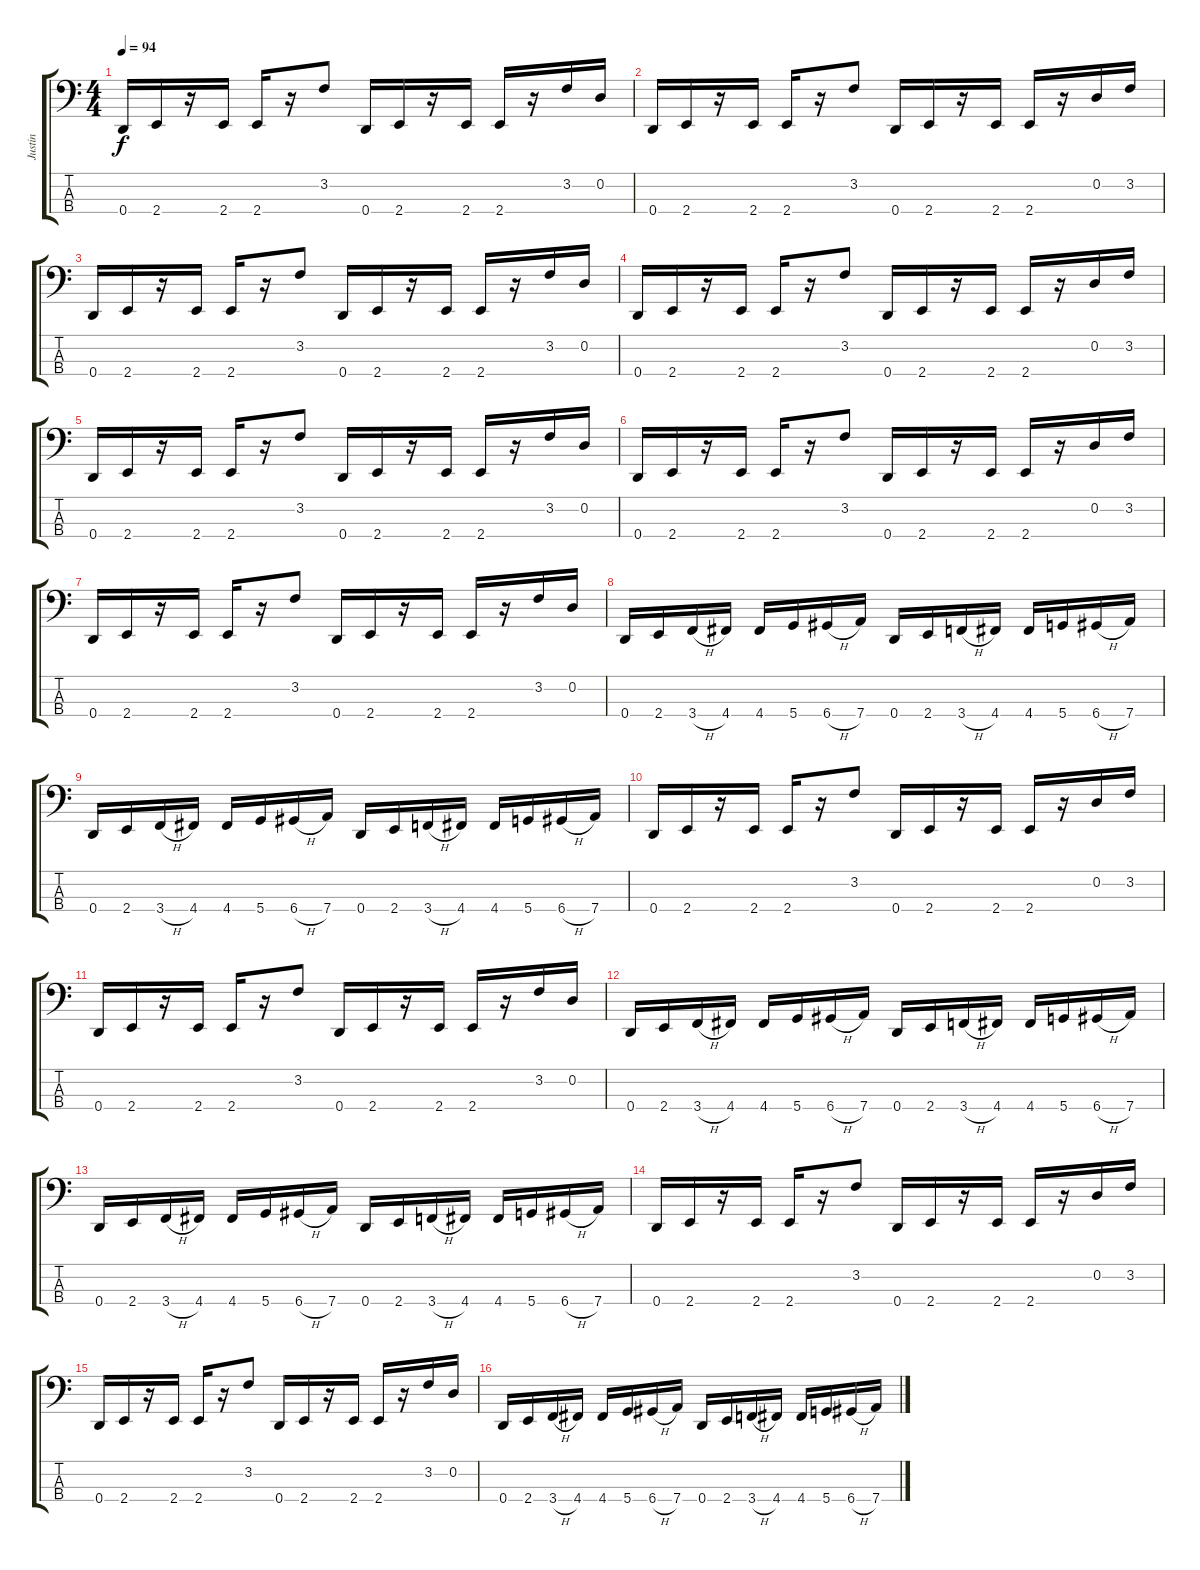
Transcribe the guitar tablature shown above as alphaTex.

\track ("Justin" "Justin") {instrument electricbasspick}
\staff {score tabs}
\tuning (G2 D2 A1 D1) {hide}
\ts (4 4)
\tempo 94
\clef f4
\ks c
0.4.16{dy f} 2.4.16 r.16 2.4.16 2.4.16 r.16 3.2.8 0.4.16 2.4.16 r.16 2.4.16 2.4.16 r.16 3.2.16 0.2.16 |
0.4.16 2.4.16 r.16 2.4.16 2.4.16 r.16 3.2.8 0.4.16 2.4.16 r.16 2.4.16 2.4.16 r.16 0.2.16 3.2.16 |
0.4.16 2.4.16 r.16 2.4.16 2.4.16 r.16 3.2.8 0.4.16 2.4.16 r.16 2.4.16 2.4.16 r.16 3.2.16 0.2.16 |
0.4.16 2.4.16 r.16 2.4.16 2.4.16 r.16 3.2.8 0.4.16 2.4.16 r.16 2.4.16 2.4.16 r.16 0.2.16 3.2.16 |
0.4.16 2.4.16 r.16 2.4.16 2.4.16 r.16 3.2.8 0.4.16 2.4.16 r.16 2.4.16 2.4.16 r.16 3.2.16 0.2.16 |
0.4.16 2.4.16 r.16 2.4.16 2.4.16 r.16 3.2.8 0.4.16 2.4.16 r.16 2.4.16 2.4.16 r.16 0.2.16 3.2.16 |
0.4.16 2.4.16 r.16 2.4.16 2.4.16 r.16 3.2.8 0.4.16 2.4.16 r.16 2.4.16 2.4.16 r.16 3.2.16 0.2.16 |
0.4.16 2.4.16 3.4{h}.16 4.4.16 4.4.16 5.4.16 6.4{h}.16 7.4.16 0.4.16 2.4.16 3.4{h}.16 4.4.16 4.4.16 5.4.16 6.4{h}.16 7.4.16 |
0.4.16 2.4.16 3.4{h}.16 4.4.16 4.4.16 5.4.16 6.4{h}.16 7.4.16 0.4.16 2.4.16 3.4{h}.16 4.4.16 4.4.16 5.4.16 6.4{h}.16 7.4.16 |
0.4.16 2.4.16 r.16 2.4.16 2.4.16 r.16 3.2.8 0.4.16 2.4.16 r.16 2.4.16 2.4.16 r.16 0.2.16 3.2.16 |
0.4.16 2.4.16 r.16 2.4.16 2.4.16 r.16 3.2.8 0.4.16 2.4.16 r.16 2.4.16 2.4.16 r.16 3.2.16 0.2.16 |
0.4.16 2.4.16 3.4{h}.16 4.4.16 4.4.16 5.4.16 6.4{h}.16 7.4.16 0.4.16 2.4.16 3.4{h}.16 4.4.16 4.4.16 5.4.16 6.4{h}.16 7.4.16 |
0.4.16 2.4.16 3.4{h}.16 4.4.16 4.4.16 5.4.16 6.4{h}.16 7.4.16 0.4.16 2.4.16 3.4{h}.16 4.4.16 4.4.16 5.4.16 6.4{h}.16 7.4.16 |
0.4.16 2.4.16 r.16 2.4.16 2.4.16 r.16 3.2.8 0.4.16 2.4.16 r.16 2.4.16 2.4.16 r.16 0.2.16 3.2.16 |
0.4.16 2.4.16 r.16 2.4.16 2.4.16 r.16 3.2.8 0.4.16 2.4.16 r.16 2.4.16 2.4.16 r.16 3.2.16 0.2.16 |
0.4.16 2.4.16 3.4{h}.16 4.4.16 4.4.16 5.4.16 6.4{h}.16 7.4.16 0.4.16 2.4.16 3.4{h}.16 4.4.16 4.4.16 5.4.16 6.4{h}.16 7.4.16
